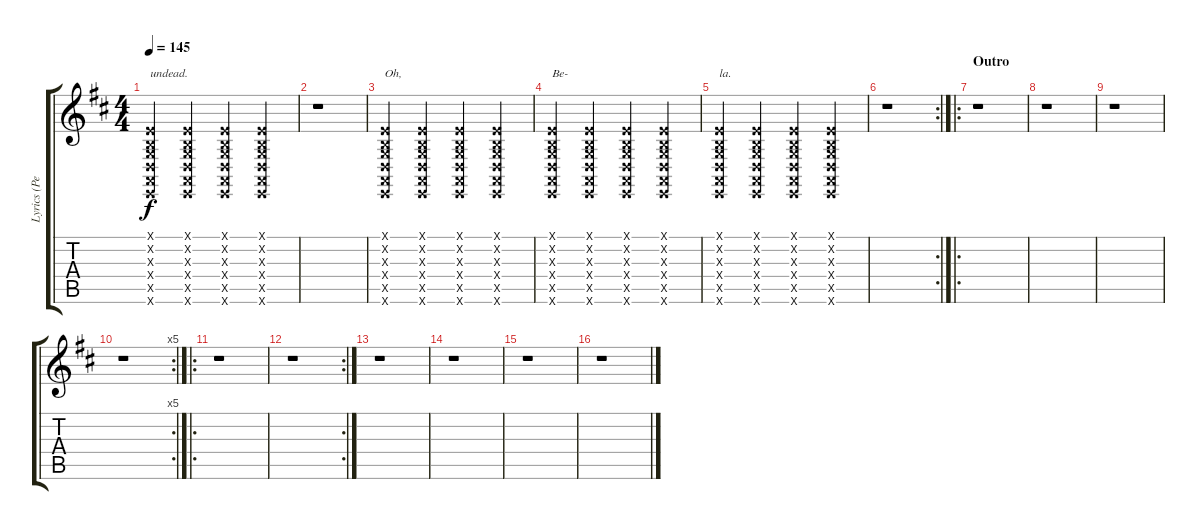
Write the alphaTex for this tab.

\track ("Lyrics (Peter Murphy)" "Lyrics (Pe") {instrument voiceoohs}
\staff {score tabs}
\tuning (E4 B3 G3 D3 A2 E2) {hide}
\ts (4 4)
\tempo 145
\clef g2
\ks d
(0.1{x} 0.2{x} 0.3{x} 0.4{x} 0.5{x} 0.6{x}).4{txt "undead." dy f volume 0} (0.1{x} 0.2{x} 0.3{x} 0.4{x} 0.5{x} 0.6{x}).4{volume 0} (0.1{x} 0.2{x} 0.3{x} 0.4{x} 0.5{x} 0.6{x}).4{volume 0} (0.1{x} 0.2{x} 0.3{x} 0.4{x} 0.5{x} 0.6{x}).4{volume 0} |
r.1 |
(0.1{x} 0.2{x} 0.3{x} 0.4{x} 0.5{x} 0.6{x}).4{txt "Oh," volume 0} (0.1{x} 0.2{x} 0.3{x} 0.4{x} 0.5{x} 0.6{x}).4{volume 0} (0.1{x} 0.2{x} 0.3{x} 0.4{x} 0.5{x} 0.6{x}).4{volume 0} (0.1{x} 0.2{x} 0.3{x} 0.4{x} 0.5{x} 0.6{x}).4{volume 0} |
(0.1{x} 0.2{x} 0.3{x} 0.4{x} 0.5{x} 0.6{x}).4{txt "Be-" volume 0} (0.1{x} 0.2{x} 0.3{x} 0.4{x} 0.5{x} 0.6{x}).4{volume 0} (0.1{x} 0.2{x} 0.3{x} 0.4{x} 0.5{x} 0.6{x}).4{volume 0} (0.1{x} 0.2{x} 0.3{x} 0.4{x} 0.5{x} 0.6{x}).4{volume 0} |
(0.1{x} 0.2{x} 0.3{x} 0.4{x} 0.5{x} 0.6{x}).4{txt "la." volume 0} (0.1{x} 0.2{x} 0.3{x} 0.4{x} 0.5{x} 0.6{x}).4{volume 0} (0.1{x} 0.2{x} 0.3{x} 0.4{x} 0.5{x} 0.6{x}).4{volume 0} (0.1{x} 0.2{x} 0.3{x} 0.4{x} 0.5{x} 0.6{x}).4{volume 0} |
\rc 2
r.1 |
\ro
\section ("" "Outro")
r.1 |
r.1 |
r.1 |
\rc 5
r.1 |
\ro
r.1 |
\rc 2
r.1 |
r.1 |
r.1 |
r.1 |
r.1
